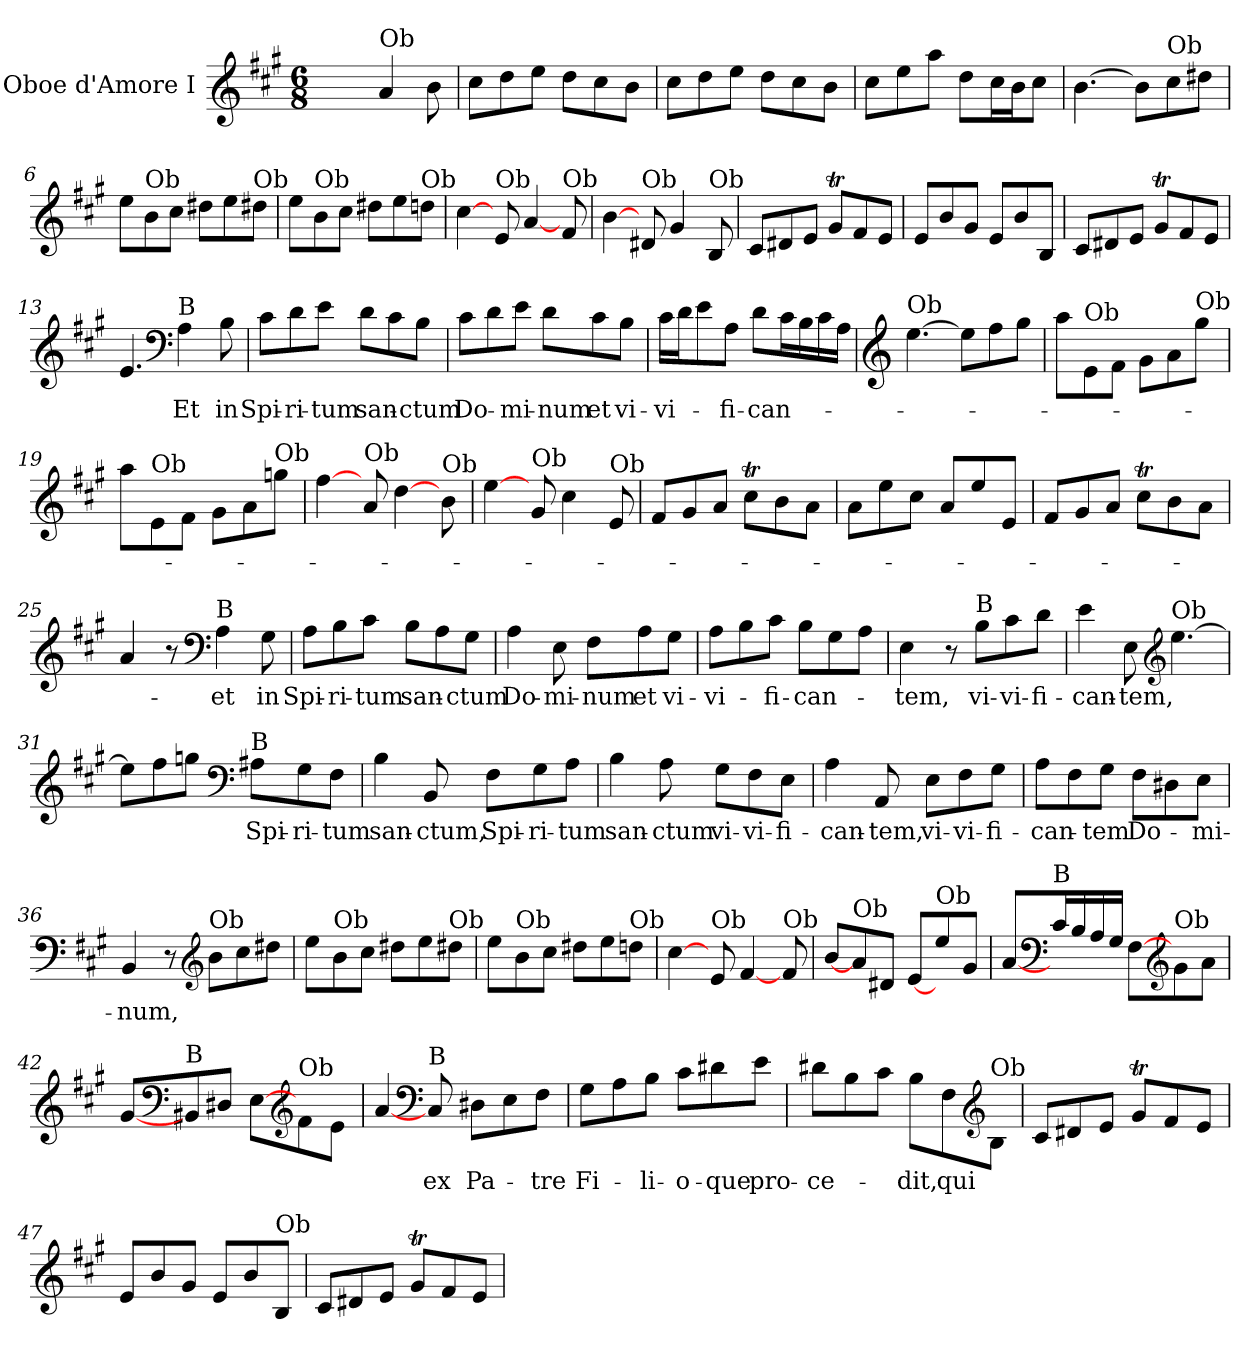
**kern	**text
*part1	*part1
*staff1	*staff1
*I"Oboe d'Amore I	*
*I'Ob	*
*clefG2	*
*k[f#c#g#]	*
*M6/8	*
=1	=1
4.ryy	.
!LO:TX:a:t=Ob	!
4a	.
8b	.
=2	=2
8cc#\L	.
8dd\	.
8ee\J	.
8dd\L	.
8cc#\	.
8b\J	.
=3	=3
8cc#\L	.
8dd\	.
8ee\J	.
8dd\L	.
8cc#\	.
8b\J	.
=4	=4
8cc#\L	.
8ee\	.
8aa\J	.
8dd\L	.
16cc#\L	.
16b\J	.
8cc#\J	.
=5	=5
[4.b	.
8b\L]	.
!LO:TX:a:t=Ob	!
8cc#\	.
8dd#X\J	.
=6	=6
8ee\L	.
!LO:TX:a:t=Ob	!
8b\	.
8cc#\J	.
8dd#X\L	.
8ee\	.
!LO:TX:a:t=Ob	!
8dd#X\J	.
=7	=7
8ee\L	.
!LO:TX:a:t=Ob	!
8b\	.
8cc#\J	.
8dd#X\L	.
8ee\	.
!LO:TX:a:t=Ob	!
8dd\J	.
=8	=8
[4cc#	.
!LO:TX:a:t=Ob	!
8e	.
[4a	.
!LO:TX:a:t=Ob	!
8f#	.
=9	=9
[4b	.
!LO:TX:a:t=Ob	!
8d#X	.
4g#	.
!LO:TX:a:t=Ob	!
8B	.
=10	=10
8c#/L	.
8d#X/	.
8e/J	.
8g#t/L	.
8f#/	.
8e/J	.
=11	=11
8e/L	.
8b/	.
8g#/J	.
8e/L	.
8b/	.
8B/J	.
=12	=12
8c#/L	.
8d#X/	.
8e/J	.
8g#t/L	.
8f#/	.
8e/J	.
=13	=13
4.e	.
*clefF4	*
!LO:TX:a:t=B	!
4A	Et
8B	in
=14	=14
8c#\L	Spi-
8d\	-ri-
8e\J	-tum
8d\L	san-
8c#\	.
8B\J	-ctum
=15	=15
8c#\L	Do-
8d\	.
8e\J	-mi-
8d\L	-num
8c#\	et
8B\J	vi-
=16	=16
16c#\LL	-vi-
16d\J	.
8e\	.
8A\J	-fi-
8d\L	-can-
16c#\L	.
16B\	.
16c#\	.
16A\JJ	.
=17	=17
*clefG2	*
!LO:TX:a:t=Ob	!
[4.ee	.
8ee\L]	.
8ff#\	.
8gg#\J	.
=18	=18
8aa\L	.
!LO:TX:a:t=Ob	!
8e\	.
8f#\J	.
8g#\L	.
8a\	.
!LO:TX:a:t=Ob	!
8gg#\J	.
=19	=19
8aa\L	.
!LO:TX:a:t=Ob	!
8e\	.
8f#\J	.
8g#\L	.
8a\	.
!LO:TX:a:t=Ob	!
8ggn\J	.
=20	=20
[4ff#	.
!LO:TX:a:t=Ob	!
8a	.
[4dd	.
!LO:TX:a:t=Ob	!
8b	.
=21	=21
[4ee	.
!LO:TX:a:t=Ob	!
8g#	.
4cc#	.
!LO:TX:a:t=Ob	!
8e	.
=22	=22
8f#/L	.
8g#/	.
8a/J	.
8cc#t\L	.
8b\	.
8a\J	.
=23	=23
8a\L	.
8ee\	.
8cc#\J	.
8a/L	.
8ee/	.
8e/J	.
=24	=24
8f#/L	.
8g#/	.
8a/J	.
8cc#t\L	.
8b\	.
8a\J	.
=25	=25
4a	.
8r	.
*clefF4	*
!LO:TX:a:t=B	!
4A	et
8G#	in
=26	=26
8A\L	Spi-
8B\	-ri-
8c#\J	-tum
8B\L	san-
8A\	.
8G#\J	-ctum
=27	=27
4A	Do-
8E	-mi-
8F#\L	-num
8A\	et
8G#\J	vi-
=28	=28
8A\L	-vi-
8B\	.
8c#\J	-fi-
8B\L	-can-
8G#\	.
8A\J	.
=29	=29
4E	-tem,
8r	.
!LO:TX:a:t=B	!
8B\L	vi-
8c#\	-vi-
8d\J	-fi-
=30	=30
4e	-can-
8E	-tem,
*clefG2	*
!LO:TX:a:t=Ob	!
[4.ee	.
=31	=31
8ee\L]	.
8ff#\	.
8ggn\J	.
*clefF4	*
!LO:TX:a:t=B	!
8A#X\L	Spi-
8G#\	-ri-
8F#\J	-tum
=32	=32
4B	san-
8BB	-ctum,
8F#\L	Spi-
8G#\	-ri-
8A\J	-tum
=33	=33
4B	san-
8A	-ctum
8G#\L	vi-
8F#\	-vi-
8E\J	-fi-
=34	=34
4A	-can-
8AA	-tem,
8E\L	vi-
8F#\	-vi-
8G#\J	-fi-
=35	=35
8A\L	-can-
8F#\	.
8G#\J	-tem
8F#\L	Do-
8D#X\	.
8E\J	-mi-
=36	=36
4BB	-num,
8r	.
*clefG2	*
!LO:TX:a:t=Ob	!
8b\L	.
8cc#\	.
8dd#\J	.
=37	=37
8ee\L	.
!LO:TX:a:t=Ob	!
8b\	.
8cc#\J	.
8dd#X\L	.
8ee\	.
!LO:TX:a:t=Ob	!
8dd#X\J	.
=38	=38
8ee\L	.
!LO:TX:a:t=Ob	!
8b\	.
8cc#\J	.
8dd#X\L	.
8ee\	.
!LO:TX:a:t=Ob	!
8dd\J	.
=39	=39
[4cc#	.
!LO:TX:a:t=Ob	!
8e	.
[4f#	.
!LO:TX:a:t=Ob	!
8f#	.
=40	=40
[8b/L	.
!LO:TX:a:t=Ob	!
8a/	.
8d#X/J	.
[8e/L	.
!LO:TX:a:t=Ob	!
8ee/	.
8g#/J	.
=41	=41
[8a/L	.
*clefF4	*
!LO:TX:a:t=B	!
16c#/L	.
16B/	.
16A/	.
16G#/JJ	.
[8F#\L	.
*clefG2	*
!LO:TX:a:t=Ob	!
8g#\	.
8a\J	.
=42	=42
[8g#/L	.
*clefF4	*
!LO:TX:a:t=B	!
8BB#X/	.
8D#X/J	.
[8E\L	.
*clefG2	*
!LO:TX:a:t=Ob	!
8f#\	.
8e\J	.
=43	=43
[4a	.
*clefF4	*
!LO:TX:a:t=B	!
8C#	ex
8D#\L	Pa-
8E\	.
8F#\J	-tre
=44	=44
8G#\L	Fi-
8A\	.
8B\J	-li-
8c#\L	-o-
8d#X\	-que
8e\J	pro-
=45	=45
8d#X\L	-ce-
8B\	.
8c#\J	.
8B\L	-dit,
8F#\	qui
*clefG2	*
!LO:TX:a:t=Ob	!
8B\J	.
=46	=46
8c#/L	.
8d#X/	.
8e/J	.
8g#t/L	.
8f#/	.
8e/J	.
=47	=47
8e/L	.
8b/	.
8g#/J	.
8e/L	.
8b/	.
!LO:TX:a:t=Ob	!
8B/J	.
=48	=48
8c#/L	.
8d#X/	.
8e/J	.
8g#t/L	.
8f#/	.
8e/J	.
=	=
*-	*-
